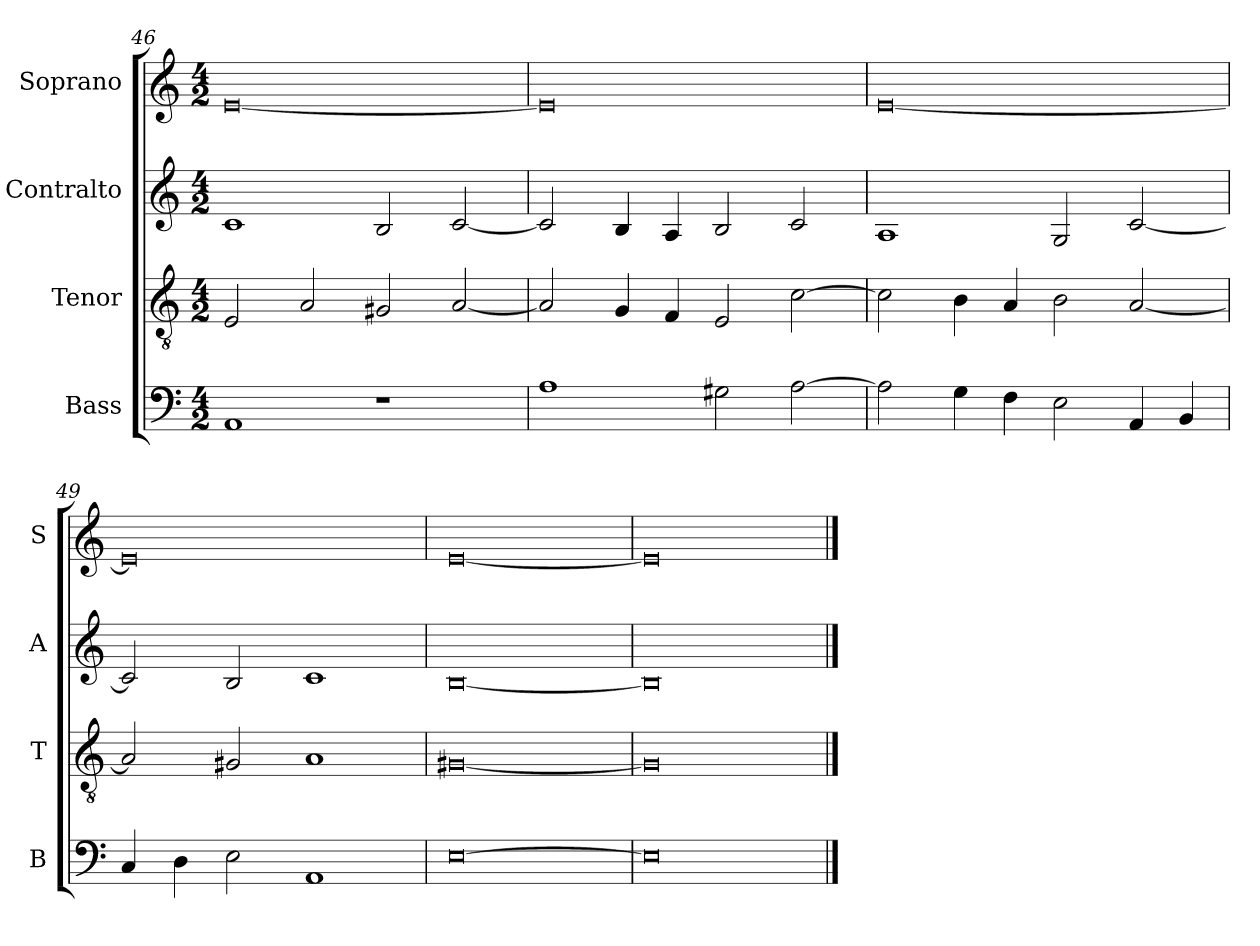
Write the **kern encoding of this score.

**kern	**kern	**kern	**kern
*part4	*part3	*part2	*part1
*staff4	*staff3	*staff2	*staff1
*I"Bass	*I"Tenor	*I"Contralto	*I"Soprano
*I'B	*I'T	*I'A	*I'S
*clefF4	*clefGv2	*clefG2	*clefG2
*k[]	*k[]	*k[]	*k[]
*E:phr	*E:phr	*E:phr	*E:phr
*M4/2	*M4/2	*M4/2	*M4/2
=46	=46	=46	=46
1AA	2E	1c	[0e
.	2A	.	.
1r	2G#X	2B	.
.	[2A	[2c	.
=47	=47	=47	=47
1A	2A]	2c]	0e]
.	4G	4B	.
.	4F	4A	.
2G#X	2E	2B	.
[2A	[2c	2c	.
=48	=48	=48	=48
2A]	2c]	1A	[0e
4G	4B	.	.
4F	4A	.	.
2E	2B	2G	.
4AA	[2A	[2c	.
4BB	.	.	.
=49	=49	=49	=49
4C	2A]	2c]	0e]
4D	.	.	.
2E	2G#X	2B	.
1AA	1A	1c	.
=50	=50	=50	=50
[0E	[0G#X	[0B	[0e
=51	=51	=51	=51
0E]	0G#]	0B]	0e]
==	==	==	==
*-	*-	*-	*-
